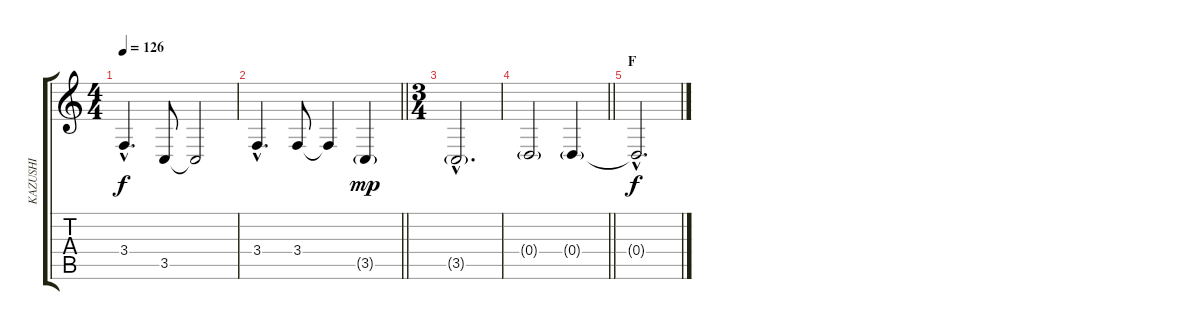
\track ("KAZUSHI" "KAZUSHI") {instrument oboe}
\staff {score tabs}
\tuning (E4 B3 G3 D3 A2 E2) {hide}
\ts (4 4)
\tempo 126
\clef g2
\ks c
3.4{hac}.4{d dy f} 3.5.8 3.5{t}.2 |
\barLineRight lightlight
3.4{hac}.4{d} 3.4.8 3.4{t}.4 3.5{g}.4{dy mp} |
\ts (3 4)
3.5{g hac}.2{d} |
\barLineRight lightlight
0.4{g}.2 0.4{g}.4 |
\section ("" "F")
0.4{hac t}.2{d dy f}
